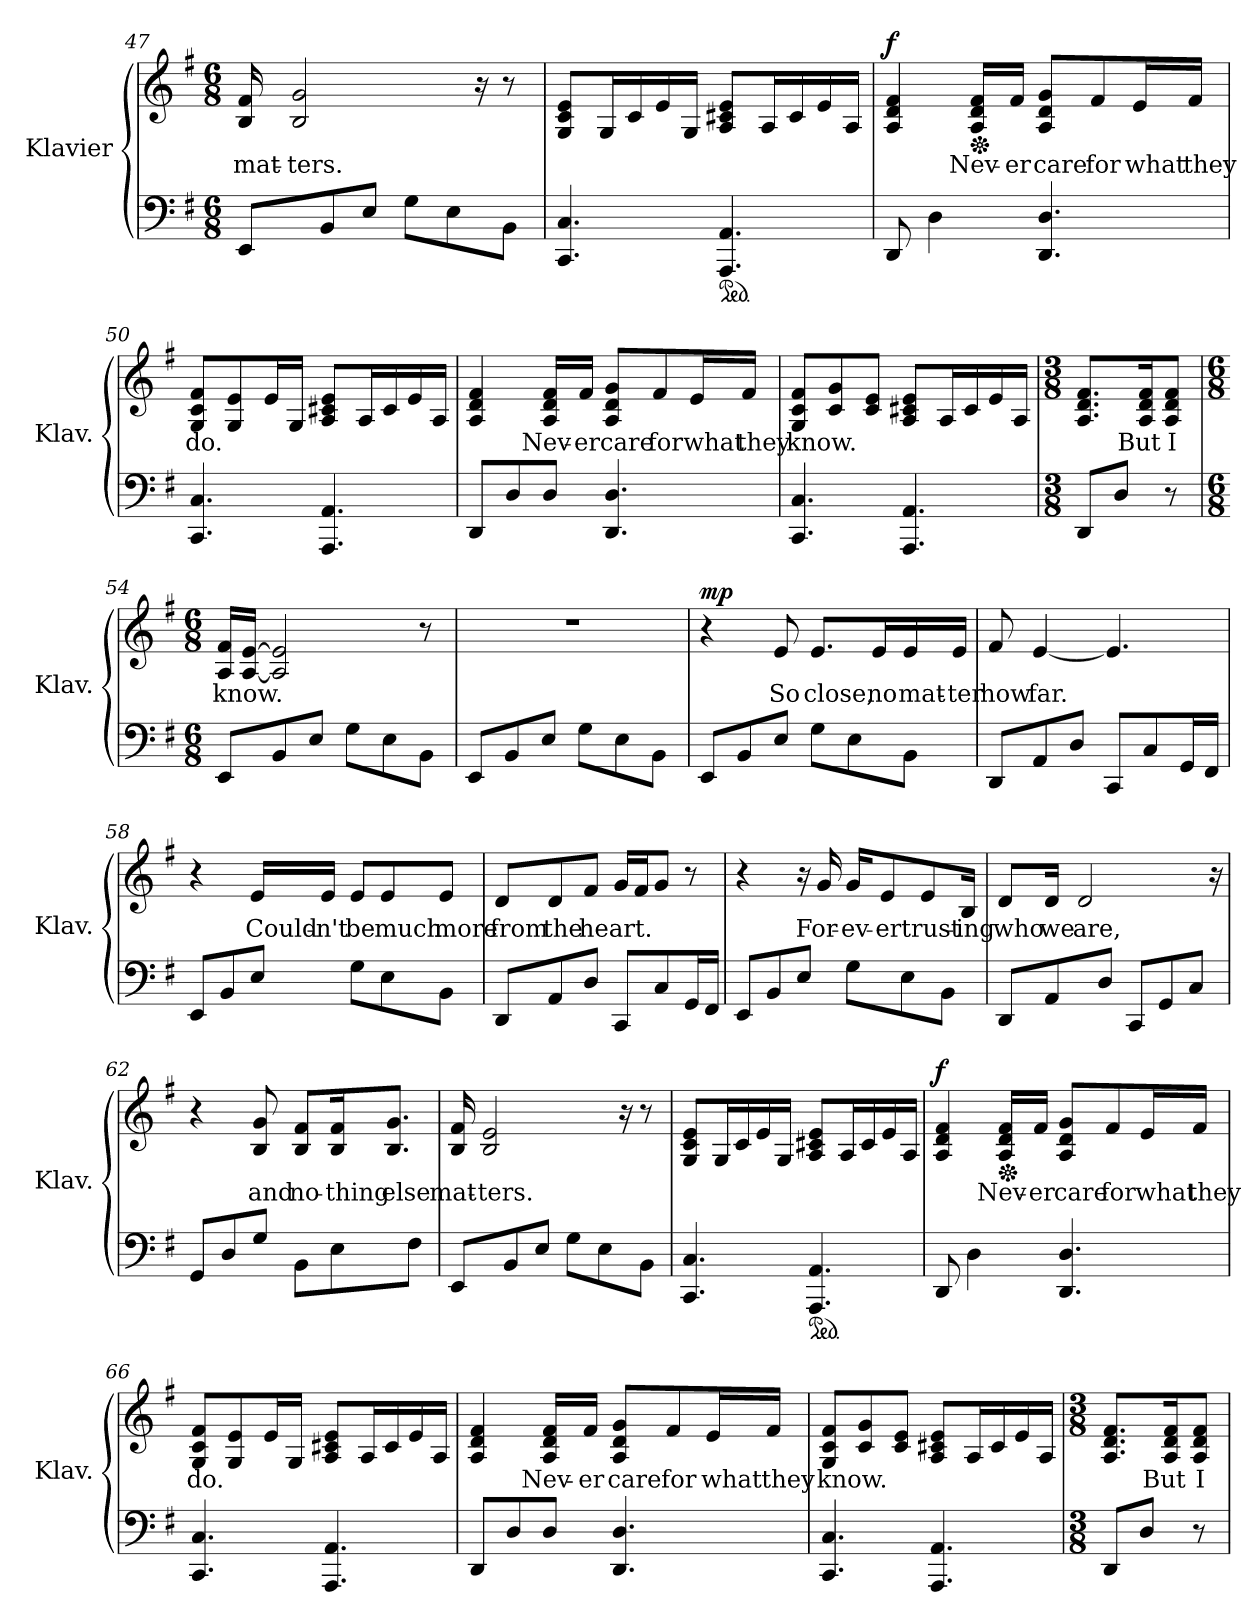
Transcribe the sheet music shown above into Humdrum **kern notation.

**kern	**kern	**text	**dynam
*part1	*part1	*part1	*part1
*staff2	*staff1	*staff1	*staff1/2
*I"Klavier	*	*	*
*I'Klav.	*	*	*
*clefF4	*clefG2	*	*
*k[f#]	*k[f#]	*	*
*M6/8	*M6/8	*	*
=47	=47	=47	=47
8EE/L	16B/ 16f#/	mat-	.
.	2B/ 2g/	-ters.	.
8BB/	.	.	.
8E/J	.	.	.
8G\L	.	.	.
8E\	.	.	.
.	16r	.	.
8BB\J	8r	.	.
=48	=48	=48	=48
4.CC/ 4.C/	8G/ 8c/ 8e/L	.	.
.	16G/L	.	.
.	16c/	.	.
.	16e/	.	.
.	16G/JJ	.	.
*ped	*	*	*
4.AAA/ 4.AA/	8A/ 8c#X/ 8e/L	.	.
.	16A/L	.	.
.	16c#/	.	.
.	16e/	.	.
.	16A/JJ	.	.
=49	=49	=49	=49
!	!	!	!LO:DY:b=2
8DD/	4A/ 4d/ 4f#/	.	f
4D\	.	.	.
*	*Xped	*	*
.	16A/ 16d/ 16f#/LL	Nev-	.
.	16f#/JJ	-er	.
4.DD/ 4.D/	8A/ 8d/ 8g/L	care	.
.	8f#/	for	.
.	16e/L	what	.
.	16f#/JJ	they	.
=50	=50	=50	=50
4.CC/ 4.C/	8G/ 8c/ 8f#/L	do.	.
.	8G/ 8e/	.	.
.	16e/L	.	.
.	16G/JJ	.	.
4.AAA/ 4.AA/	8A/ 8c#X/ 8e/L	.	.
.	16A/L	.	.
.	16c#/	.	.
.	16e/	.	.
.	16A/JJ	.	.
=51	=51	=51	=51
8DD/L	4A/ 4d/ 4f#/	.	.
8D/	.	.	.
8D/J	16A/ 16d/ 16f#/LL	Nev-	.
.	16f#/JJ	-er	.
4.DD/ 4.D/	8A/ 8d/ 8g/L	care	.
.	8f#/	for	.
.	16e/L	what	.
.	16f#/JJ	they	.
=52	=52	=52	=52
4.CC/ 4.C/	8G/ 8c/ 8f#/L	know.	.
.	8c/ 8g/	.	.
.	8c/ 8e/J	.	.
4.AAA/ 4.AA/	8A/ 8c#X/ 8e/L	.	.
.	16A/L	.	.
.	16c#/	.	.
.	16e/	.	.
.	16A/JJ	.	.
=53	=53	=53	=53
*M3/8	*M3/8	*	*
8DD/L	8.A/ 8.d/ 8.f#/L	.	.
8D/J	.	.	.
.	16A/ 16d/ 16f#/K	But	.
8r	8A/ 8d/ 8f#/J	I	.
=54	=54	=54	=54
*M6/8	*M6/8	*	*
8EE/L	16A/ 16f#/LL	know.	.
.	[16A/ [16e/JJ	.	.
8BB/	2A/] 2e/]	.	.
8E/J	.	.	.
8G\L	.	.	.
8E\	.	.	.
8BB\J	8r	.	.
=55	=55	=55	=55
8EE/L	2.r	.	.
8BB/	.	.	.
8E/J	.	.	.
8G\L	.	.	.
8E\	.	.	.
8BB\J	.	.	.
=56	=56	=56	=56
!	!	!	!LO:DY:b=2
8EE/L	4r	.	mp
8BB/	.	.	.
8E/J	8e/	So	.
8G\L	8.e/L	close,	.
8E\	.	.	.
.	16e/L	no	.
8BB\J	16e/	mat-	.
.	16e/JJ	-ter	.
=57	=57	=57	=57
8DD/L	8f#/	how	.
8AA/	[4e/	far.	.
8D/J	.	.	.
8CC/L	4.e/]	.	.
8C/	.	.	.
16GG/L	.	.	.
16FF#/JJ	.	.	.
=58	=58	=58	=58
8EE/L	4r	.	.
8BB/	.	.	.
8E/J	16e/LL	Could-	.
.	16e/JJ	-n't	.
8G\L	8e/L	be	.
8E\	8e/	much	.
8BB\J	8e/J	more	.
=59	=59	=59	=59
8DD/L	8d/L	from	.
8AA/	8d/	the	.
8D/J	8f#/J	heart.	.
8CC/L	16g/LL	.	.
.	16f#/J	.	.
8C/	8g/J	.	.
16GG/L	8r	.	.
16FF#/JJ	.	.	.
=60	=60	=60	=60
8EE/L	4r	.	.
8BB/	.	.	.
8E/J	16r	.	.
.	16g/	For-	.
8G\L	16g/KL	-ev-	.
.	8e/	-er	.
8E\	.	.	.
.	8e/	trust-	.
8BB\J	.	.	.
.	16B/Jk	-ing	.
=61	=61	=61	=61
8DD/L	8d/L	who	.
8AA/	16d/Jk	we	.
.	2d/	are,	.
8D/J	.	.	.
8CC/L	.	.	.
8GG/	.	.	.
8C/J	.	.	.
.	16r	.	.
=62	=62	=62	=62
8GG/L	4r	.	.
8D/	.	.	.
8G/J	8B/ 8g/	and	.
8BB\L	8B/ 8f#/L	no-	.
8E\	16B/ 16f#/K	-thing	.
.	8.B/ 8.g/J	else	.
8F#\J	.	.	.
=63	=63	=63	=63
8EE/L	16B/ 16f#/	mat-	.
.	2B/ 2e/	-ters.	.
8BB/	.	.	.
8E/J	.	.	.
8G\L	.	.	.
8E\	.	.	.
.	16r	.	.
8BB\J	8r	.	.
=64	=64	=64	=64
4.CC/ 4.C/	8G/ 8c/ 8e/L	.	.
.	16G/L	.	.
.	16c/	.	.
.	16e/	.	.
.	16G/JJ	.	.
*ped	*	*	*
4.AAA/ 4.AA/	8A/ 8c#X/ 8e/L	.	.
.	16A/L	.	.
.	16c#/	.	.
.	16e/	.	.
.	16A/JJ	.	.
=65	=65	=65	=65
!	!	!	!LO:DY:b=2
8DD/	4A/ 4d/ 4f#/	.	f
4D\	.	.	.
*	*Xped	*	*
.	16A/ 16d/ 16f#/LL	Nev-	.
.	16f#/JJ	-er	.
4.DD/ 4.D/	8A/ 8d/ 8g/L	care	.
.	8f#/	for	.
.	16e/L	what	.
.	16f#/JJ	they	.
=66	=66	=66	=66
4.CC/ 4.C/	8G/ 8c/ 8f#/L	do.	.
.	8G/ 8e/	.	.
.	16e/L	.	.
.	16G/JJ	.	.
4.AAA/ 4.AA/	8A/ 8c#X/ 8e/L	.	.
.	16A/L	.	.
.	16c#/	.	.
.	16e/	.	.
.	16A/JJ	.	.
=67	=67	=67	=67
8DD/L	4A/ 4d/ 4f#/	.	.
8D/	.	.	.
8D/J	16A/ 16d/ 16f#/LL	Nev-	.
.	16f#/JJ	-er	.
4.DD/ 4.D/	8A/ 8d/ 8g/L	care	.
.	8f#/	for	.
.	16e/L	what	.
.	16f#/JJ	they	.
=68	=68	=68	=68
4.CC/ 4.C/	8G/ 8c/ 8f#/L	know.	.
.	8c/ 8g/	.	.
.	8c/ 8e/J	.	.
4.AAA/ 4.AA/	8A/ 8c#X/ 8e/L	.	.
.	16A/L	.	.
.	16c#/	.	.
.	16e/	.	.
.	16A/JJ	.	.
=69	=69	=69	=69
*M3/8	*M3/8	*	*
8DD/L	8.A/ 8.d/ 8.f#/L	.	.
8D/J	.	.	.
.	16A/ 16d/ 16f#/K	But	.
8r	8A/ 8d/ 8f#/J	I	.
=	=	=	=
*-	*-	*-	*-
